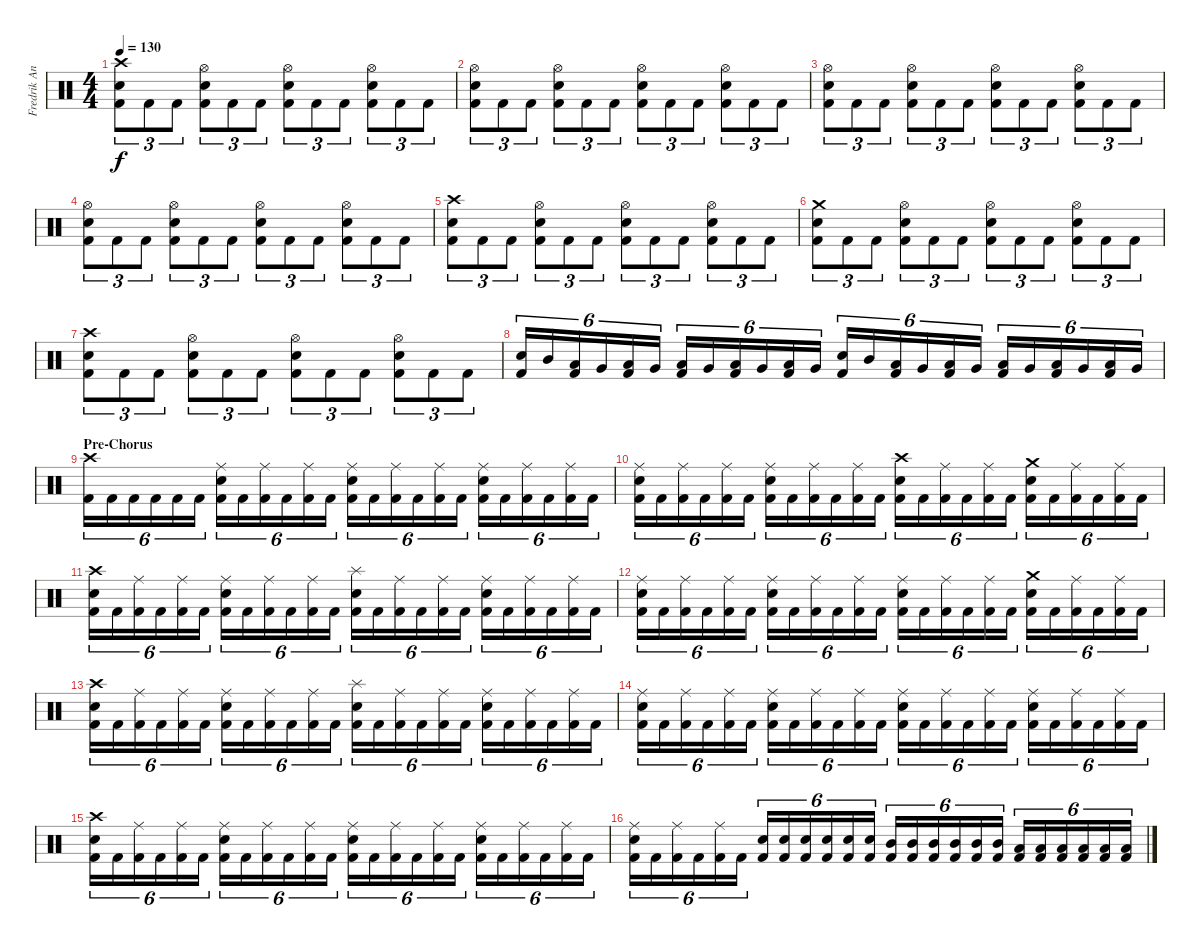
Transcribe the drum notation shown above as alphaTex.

\track ("Fredrik Andersson" "Fredrik An") {instrument percussion}
\staff {score}
\articulation defaults
\ts (4 4)
\tempo 130
\clef neutral
\ks c
("Crash high (hit)" "Electric Snare (hit)" "Kick (hit) 2").8{tu (3 2) dy f} "Kick (hit) 2".8{tu (3 2)} "Kick (hit) 2".8{tu (3 2)} ("Hi-Hat (open)" "Electric Snare (hit)" "Kick (hit) 2").8{tu (3 2)} "Kick (hit) 2".8{tu (3 2)} "Kick (hit) 2".8{tu (3 2)} ("Hi-Hat (open)" "Electric Snare (hit)" "Kick (hit) 2").8{tu (3 2)} "Kick (hit) 2".8{tu (3 2)} "Kick (hit) 2".8{tu (3 2)} ("Hi-Hat (open)" "Electric Snare (hit)" "Kick (hit) 2").8{tu (3 2)} "Kick (hit) 2".8{tu (3 2)} "Kick (hit) 2".8{tu (3 2)} |
("Hi-Hat (open)" "Electric Snare (hit)" "Kick (hit) 2").8{tu (3 2)} "Kick (hit) 2".8{tu (3 2)} "Kick (hit) 2".8{tu (3 2)} ("Hi-Hat (open)" "Electric Snare (hit)" "Kick (hit) 2").8{tu (3 2)} "Kick (hit) 2".8{tu (3 2)} "Kick (hit) 2".8{tu (3 2)} ("Hi-Hat (open)" "Electric Snare (hit)" "Kick (hit) 2").8{tu (3 2)} "Kick (hit) 2".8{tu (3 2)} "Kick (hit) 2".8{tu (3 2)} ("Hi-Hat (open)" "Electric Snare (hit)" "Kick (hit) 2").8{tu (3 2)} "Kick (hit) 2".8{tu (3 2)} "Kick (hit) 2".8{tu (3 2)} |
("Hi-Hat (open)" "Electric Snare (hit)" "Kick (hit) 2").8{tu (3 2)} "Kick (hit) 2".8{tu (3 2)} "Kick (hit) 2".8{tu (3 2)} ("Hi-Hat (open)" "Electric Snare (hit)" "Kick (hit) 2").8{tu (3 2)} "Kick (hit) 2".8{tu (3 2)} "Kick (hit) 2".8{tu (3 2)} ("Hi-Hat (open)" "Electric Snare (hit)" "Kick (hit) 2").8{tu (3 2)} "Kick (hit) 2".8{tu (3 2)} "Kick (hit) 2".8{tu (3 2)} ("Hi-Hat (open)" "Electric Snare (hit)" "Kick (hit) 2").8{tu (3 2)} "Kick (hit) 2".8{tu (3 2)} "Kick (hit) 2".8{tu (3 2)} |
("Hi-Hat (open)" "Electric Snare (hit)" "Kick (hit) 2").8{tu (3 2)} "Kick (hit) 2".8{tu (3 2)} "Kick (hit) 2".8{tu (3 2)} ("Hi-Hat (open)" "Electric Snare (hit)" "Kick (hit) 2").8{tu (3 2)} "Kick (hit) 2".8{tu (3 2)} "Kick (hit) 2".8{tu (3 2)} ("Hi-Hat (open)" "Electric Snare (hit)" "Kick (hit) 2").8{tu (3 2)} "Kick (hit) 2".8{tu (3 2)} "Kick (hit) 2".8{tu (3 2)} ("Hi-Hat (open)" "Electric Snare (hit)" "Kick (hit) 2").8{tu (3 2)} "Kick (hit) 2".8{tu (3 2)} "Kick (hit) 2".8{tu (3 2)} |
("Crash high (hit)" "Electric Snare (hit)" "Kick (hit) 2").8{tu (3 2)} "Kick (hit) 2".8{tu (3 2)} "Kick (hit) 2".8{tu (3 2)} ("Hi-Hat (open)" "Electric Snare (hit)" "Kick (hit) 2").8{tu (3 2)} "Kick (hit) 2".8{tu (3 2)} "Kick (hit) 2".8{tu (3 2)} ("Hi-Hat (open)" "Electric Snare (hit)" "Kick (hit) 2").8{tu (3 2)} "Kick (hit) 2".8{tu (3 2)} "Kick (hit) 2".8{tu (3 2)} ("Hi-Hat (open)" "Electric Snare (hit)" "Kick (hit) 2").8{tu (3 2)} "Kick (hit) 2".8{tu (3 2)} "Kick (hit) 2".8{tu (3 2)} |
("Crash medium (hit)" "Electric Snare (hit)" "Kick (hit) 2").8{tu (3 2)} "Kick (hit) 2".8{tu (3 2)} "Kick (hit) 2".8{tu (3 2)} ("Hi-Hat (open)" "Electric Snare (hit)" "Kick (hit) 2").8{tu (3 2)} "Kick (hit) 2".8{tu (3 2)} "Kick (hit) 2".8{tu (3 2)} ("Hi-Hat (open)" "Electric Snare (hit)" "Kick (hit) 2").8{tu (3 2)} "Kick (hit) 2".8{tu (3 2)} "Kick (hit) 2".8{tu (3 2)} ("Hi-Hat (open)" "Electric Snare (hit)" "Kick (hit) 2").8{tu (3 2)} "Kick (hit) 2".8{tu (3 2)} "Kick (hit) 2".8{tu (3 2)} |
("Crash high (hit)" "Electric Snare (hit)" "Kick (hit) 2").8{tu (3 2)} "Kick (hit) 2".8{tu (3 2)} "Kick (hit) 2".8{tu (3 2)} ("Hi-Hat (open)" "Electric Snare (hit)" "Kick (hit) 2").8{tu (3 2)} "Kick (hit) 2".8{tu (3 2)} "Kick (hit) 2".8{tu (3 2)} ("Hi-Hat (open)" "Electric Snare (hit)" "Kick (hit) 2").8{tu (3 2)} "Kick (hit) 2".8{tu (3 2)} "Kick (hit) 2".8{tu (3 2)} ("Hi-Hat (open)" "Electric Snare (hit)" "Kick (hit) 2").8{tu (3 2)} "Kick (hit) 2".8{tu (3 2)} "Kick (hit) 2".8{tu (3 2)} |
("Electric Snare (hit)" "Kick (hit) 2").16{tu (6 4)} "Mid Tom (hit)".16{tu (6 4)} ("Low Tom (hit)" "Kick (hit) 2").16{tu (6 4)} "Very Low Tom (hit)".16{tu (6 4)} ("Low Floor Tom (hit)" "Kick (hit) 2").16{tu (6 4)} "Very Low Tom (hit)".16{tu (6 4)} ("Low Tom (hit)" "Kick (hit) 2").16{tu (6 4)} "Very Low Tom (hit)".16{tu (6 4)} ("Low Tom (hit)" "Kick (hit) 2").16{tu (6 4)} "Very Low Tom (hit)".16{tu (6 4)} ("Low Floor Tom (hit)" "Kick (hit) 2").16{tu (6 4)} "Very Low Tom (hit)".16{tu (6 4)} ("Electric Snare (hit)" "Kick (hit) 2").16{tu (6 4)} "Mid Tom (hit)".16{tu (6 4)} ("Low Tom (hit)" "Kick (hit) 2").16{tu (6 4)} "Very Low Tom (hit)".16{tu (6 4)} ("Low Floor Tom (hit)" "Kick (hit) 2").16{tu (6 4)} "Very Low Tom (hit)".16{tu (6 4)} ("Low Tom (hit)" "Kick (hit) 2").16{tu (6 4)} "Very Low Tom (hit)".16{tu (6 4)} ("Low Tom (hit)" "Kick (hit) 2").16{tu (6 4)} "Very Low Tom (hit)".16{tu (6 4)} ("Low Floor Tom (hit)" "Kick (hit) 2").16{tu (6 4)} "Very Low Tom (hit)".16{tu (6 4)} |
\section ("" "Pre-Chorus")
("Crash high (hit)" "Kick (hit) 2").16{tu (6 4)} "Kick (hit) 2".16{tu (6 4)} "Kick (hit) 2".16{tu (6 4)} "Kick (hit) 2".16{tu (6 4)} "Kick (hit) 2".16{tu (6 4)} "Kick (hit) 2".16{tu (6 4)} ("Ride (middle)" "Electric Snare (hit)" "Kick (hit) 2").16{tu (6 4)} "Kick (hit) 2".16{tu (6 4)} ("Ride (middle)" "Kick (hit) 2").16{tu (6 4)} "Kick (hit) 2".16{tu (6 4)} ("Ride (middle)" "Kick (hit) 2").16{tu (6 4)} "Kick (hit) 2".16{tu (6 4)} ("Ride (middle)" "Electric Snare (hit)" "Kick (hit) 2").16{tu (6 4)} "Kick (hit) 2".16{tu (6 4)} ("Ride (middle)" "Kick (hit) 2").16{tu (6 4)} "Kick (hit) 2".16{tu (6 4)} ("Ride (middle)" "Kick (hit) 2").16{tu (6 4)} "Kick (hit) 2".16{tu (6 4)} ("Ride (middle)" "Electric Snare (hit)" "Kick (hit) 2").16{tu (6 4)} "Kick (hit) 2".16{tu (6 4)} ("Ride (middle)" "Kick (hit) 2").16{tu (6 4)} "Kick (hit) 2".16{tu (6 4)} ("Ride (middle)" "Kick (hit) 2").16{tu (6 4)} "Kick (hit) 2".16{tu (6 4)} |
("Ride (middle)" "Electric Snare (hit)" "Kick (hit) 2").16{tu (6 4)} "Kick (hit) 2".16{tu (6 4)} ("Ride (middle)" "Kick (hit) 2").16{tu (6 4)} "Kick (hit) 2".16{tu (6 4)} ("Ride (middle)" "Kick (hit) 2").16{tu (6 4)} "Kick (hit) 2".16{tu (6 4)} ("Ride (middle)" "Electric Snare (hit)" "Kick (hit) 2").16{tu (6 4)} "Kick (hit) 2".16{tu (6 4)} ("Ride (middle)" "Kick (hit) 2").16{tu (6 4)} "Kick (hit) 2".16{tu (6 4)} ("Ride (middle)" "Kick (hit) 2").16{tu (6 4)} "Kick (hit) 2".16{tu (6 4)} ("Crash high (hit)" "Electric Snare (hit)" "Kick (hit) 2").16{tu (6 4)} "Kick (hit) 2".16{tu (6 4)} ("Ride (middle)" "Kick (hit) 2").16{tu (6 4)} "Kick (hit) 2".16{tu (6 4)} ("Ride (middle)" "Kick (hit) 2").16{tu (6 4)} "Kick (hit) 2".16{tu (6 4)} ("Crash medium (hit)" "Electric Snare (hit)" "Kick (hit) 2").16{tu (6 4)} "Kick (hit) 2".16{tu (6 4)} ("Ride (middle)" "Kick (hit) 2").16{tu (6 4)} "Kick (hit) 2".16{tu (6 4)} ("Ride (middle)" "Kick (hit) 2").16{tu (6 4)} "Kick (hit) 2".16{tu (6 4)} |
("Crash high (hit)" "Electric Snare (hit)" "Kick (hit) 2").16{tu (6 4)} "Kick (hit) 2".16{tu (6 4)} ("Ride (middle)" "Kick (hit) 2").16{tu (6 4)} "Kick (hit) 2".16{tu (6 4)} ("Ride (middle)" "Kick (hit) 2").16{tu (6 4)} "Kick (hit) 2".16{tu (6 4)} ("Ride (middle)" "Electric Snare (hit)" "Kick (hit) 2").16{tu (6 4)} "Kick (hit) 2".16{tu (6 4)} ("Ride (middle)" "Kick (hit) 2").16{tu (6 4)} "Kick (hit) 2".16{tu (6 4)} ("Ride (middle)" "Kick (hit) 2").16{tu (6 4)} "Kick (hit) 2".16{tu (6 4)} ("Splash (hit)" "Electric Snare (hit)" "Kick (hit) 2").16{tu (6 4)} "Kick (hit) 2".16{tu (6 4)} ("Ride (middle)" "Kick (hit) 2").16{tu (6 4)} "Kick (hit) 2".16{tu (6 4)} ("Ride (middle)" "Kick (hit) 2").16{tu (6 4)} "Kick (hit) 2".16{tu (6 4)} ("Ride (middle)" "Electric Snare (hit)" "Kick (hit) 2").16{tu (6 4)} "Kick (hit) 2".16{tu (6 4)} ("Ride (middle)" "Kick (hit) 2").16{tu (6 4)} "Kick (hit) 2".16{tu (6 4)} ("Ride (middle)" "Kick (hit) 2").16{tu (6 4)} "Kick (hit) 2".16{tu (6 4)} |
("Ride (middle)" "Electric Snare (hit)" "Kick (hit) 2").16{tu (6 4)} "Kick (hit) 2".16{tu (6 4)} ("Ride (middle)" "Kick (hit) 2").16{tu (6 4)} "Kick (hit) 2".16{tu (6 4)} ("Ride (middle)" "Kick (hit) 2").16{tu (6 4)} "Kick (hit) 2".16{tu (6 4)} ("Ride (middle)" "Electric Snare (hit)" "Kick (hit) 2").16{tu (6 4)} "Kick (hit) 2".16{tu (6 4)} ("Ride (middle)" "Kick (hit) 2").16{tu (6 4)} "Kick (hit) 2".16{tu (6 4)} ("Ride (middle)" "Kick (hit) 2").16{tu (6 4)} "Kick (hit) 2".16{tu (6 4)} ("Ride (middle)" "Electric Snare (hit)" "Kick (hit) 2").16{tu (6 4)} "Kick (hit) 2".16{tu (6 4)} ("Ride (middle)" "Kick (hit) 2").16{tu (6 4)} "Kick (hit) 2".16{tu (6 4)} ("Ride (middle)" "Kick (hit) 2").16{tu (6 4)} "Kick (hit) 2".16{tu (6 4)} ("Crash medium (hit)" "Electric Snare (hit)" "Kick (hit) 2").16{tu (6 4)} "Kick (hit) 2".16{tu (6 4)} ("Ride (middle)" "Kick (hit) 2").16{tu (6 4)} "Kick (hit) 2".16{tu (6 4)} ("Ride (middle)" "Kick (hit) 2").16{tu (6 4)} "Kick (hit) 2".16{tu (6 4)} |
("Crash high (hit)" "Electric Snare (hit)" "Kick (hit) 2").16{tu (6 4)} "Kick (hit) 2".16{tu (6 4)} ("Ride (middle)" "Kick (hit) 2").16{tu (6 4)} "Kick (hit) 2".16{tu (6 4)} ("Ride (middle)" "Kick (hit) 2").16{tu (6 4)} "Kick (hit) 2".16{tu (6 4)} ("Ride (middle)" "Electric Snare (hit)" "Kick (hit) 2").16{tu (6 4)} "Kick (hit) 2".16{tu (6 4)} ("Ride (middle)" "Kick (hit) 2").16{tu (6 4)} "Kick (hit) 2".16{tu (6 4)} ("Ride (middle)" "Kick (hit) 2").16{tu (6 4)} "Kick (hit) 2".16{tu (6 4)} ("Splash (hit)" "Electric Snare (hit)" "Kick (hit) 2").16{tu (6 4)} "Kick (hit) 2".16{tu (6 4)} ("Ride (middle)" "Kick (hit) 2").16{tu (6 4)} "Kick (hit) 2".16{tu (6 4)} ("Ride (middle)" "Kick (hit) 2").16{tu (6 4)} "Kick (hit) 2".16{tu (6 4)} ("Ride (middle)" "Electric Snare (hit)" "Kick (hit) 2").16{tu (6 4)} "Kick (hit) 2".16{tu (6 4)} ("Ride (middle)" "Kick (hit) 2").16{tu (6 4)} "Kick (hit) 2".16{tu (6 4)} ("Ride (middle)" "Kick (hit) 2").16{tu (6 4)} "Kick (hit) 2".16{tu (6 4)} |
("Ride (middle)" "Electric Snare (hit)" "Kick (hit) 2").16{tu (6 4)} "Kick (hit) 2".16{tu (6 4)} ("Ride (middle)" "Kick (hit) 2").16{tu (6 4)} "Kick (hit) 2".16{tu (6 4)} ("Ride (middle)" "Kick (hit) 2").16{tu (6 4)} "Kick (hit) 2".16{tu (6 4)} ("Ride (middle)" "Electric Snare (hit)" "Kick (hit) 2").16{tu (6 4)} "Kick (hit) 2".16{tu (6 4)} ("Ride (middle)" "Kick (hit) 2").16{tu (6 4)} "Kick (hit) 2".16{tu (6 4)} ("Ride (middle)" "Kick (hit) 2").16{tu (6 4)} "Kick (hit) 2".16{tu (6 4)} ("Ride (middle)" "Electric Snare (hit)" "Kick (hit) 2").16{tu (6 4)} "Kick (hit) 2".16{tu (6 4)} ("Ride (middle)" "Kick (hit) 2").16{tu (6 4)} "Kick (hit) 2".16{tu (6 4)} ("Ride (middle)" "Kick (hit) 2").16{tu (6 4)} "Kick (hit) 2".16{tu (6 4)} ("Ride (middle)" "Electric Snare (hit)" "Kick (hit) 2").16{tu (6 4)} "Kick (hit) 2".16{tu (6 4)} ("Ride (middle)" "Kick (hit) 2").16{tu (6 4)} "Kick (hit) 2".16{tu (6 4)} ("Ride (middle)" "Kick (hit) 2").16{tu (6 4)} "Kick (hit) 2".16{tu (6 4)} |
("Crash high (hit)" "Electric Snare (hit)" "Kick (hit) 2").16{tu (6 4)} "Kick (hit) 2".16{tu (6 4)} ("Ride (middle)" "Kick (hit) 2").16{tu (6 4)} "Kick (hit) 2".16{tu (6 4)} ("Ride (middle)" "Kick (hit) 2").16{tu (6 4)} "Kick (hit) 2".16{tu (6 4)} ("Ride (middle)" "Electric Snare (hit)" "Kick (hit) 2").16{tu (6 4)} "Kick (hit) 2".16{tu (6 4)} ("Ride (middle)" "Kick (hit) 2").16{tu (6 4)} "Kick (hit) 2".16{tu (6 4)} ("Ride (middle)" "Kick (hit) 2").16{tu (6 4)} "Kick (hit) 2".16{tu (6 4)} ("Ride (middle)" "Electric Snare (hit)" "Kick (hit) 2").16{tu (6 4)} "Kick (hit) 2".16{tu (6 4)} ("Ride (middle)" "Kick (hit) 2").16{tu (6 4)} "Kick (hit) 2".16{tu (6 4)} ("Ride (middle)" "Kick (hit) 2").16{tu (6 4)} "Kick (hit) 2".16{tu (6 4)} ("Ride (middle)" "Electric Snare (hit)" "Kick (hit) 2").16{tu (6 4)} "Kick (hit) 2".16{tu (6 4)} ("Ride (middle)" "Kick (hit) 2").16{tu (6 4)} "Kick (hit) 2".16{tu (6 4)} ("Ride (middle)" "Kick (hit) 2").16{tu (6 4)} "Kick (hit) 2".16{tu (6 4)} |
("Ride (middle)" "Electric Snare (hit)" "Kick (hit) 2").16{tu (6 4)} "Kick (hit) 2".16{tu (6 4)} ("Ride (middle)" "Kick (hit) 2").16{tu (6 4)} "Kick (hit) 2".16{tu (6 4)} ("Ride (middle)" "Kick (hit) 2").16{tu (6 4)} "Kick (hit) 2".16{tu (6 4)} ("Electric Snare (hit)" "Kick (hit) 2").16{tu (6 4)} ("Electric Snare (hit)" "Kick (hit) 2").16{tu (6 4)} ("Electric Snare (hit)" "Kick (hit) 2").16{tu (6 4)} ("Electric Snare (hit)" "Kick (hit) 2").16{tu (6 4)} ("Electric Snare (hit)" "Kick (hit) 2").16{tu (6 4)} ("Electric Snare (hit)" "Kick (hit) 2").16{tu (6 4)} ("Mid Tom (hit)" "Kick (hit) 2").16{tu (6 4)} ("Mid Tom (hit)" "Kick (hit) 2").16{tu (6 4)} ("Mid Tom (hit)" "Kick (hit) 2").16{tu (6 4)} ("Mid Tom (hit)" "Kick (hit) 2").16{tu (6 4)} ("Mid Tom (hit)" "Kick (hit) 2").16{tu (6 4)} ("Mid Tom (hit)" "Kick (hit) 2").16{tu (6 4)} ("Low Tom (hit)" "Kick (hit) 2").16{tu (6 4)} ("Low Tom (hit)" "Kick (hit) 2").16{tu (6 4)} ("Low Tom (hit)" "Kick (hit) 2").16{tu (6 4)} ("Low Tom (hit)" "Kick (hit) 2").16{tu (6 4)} ("Low Tom (hit)" "Kick (hit) 2").16{tu (6 4)} ("Low Tom (hit)" "Kick (hit) 2").16{tu (6 4)}
